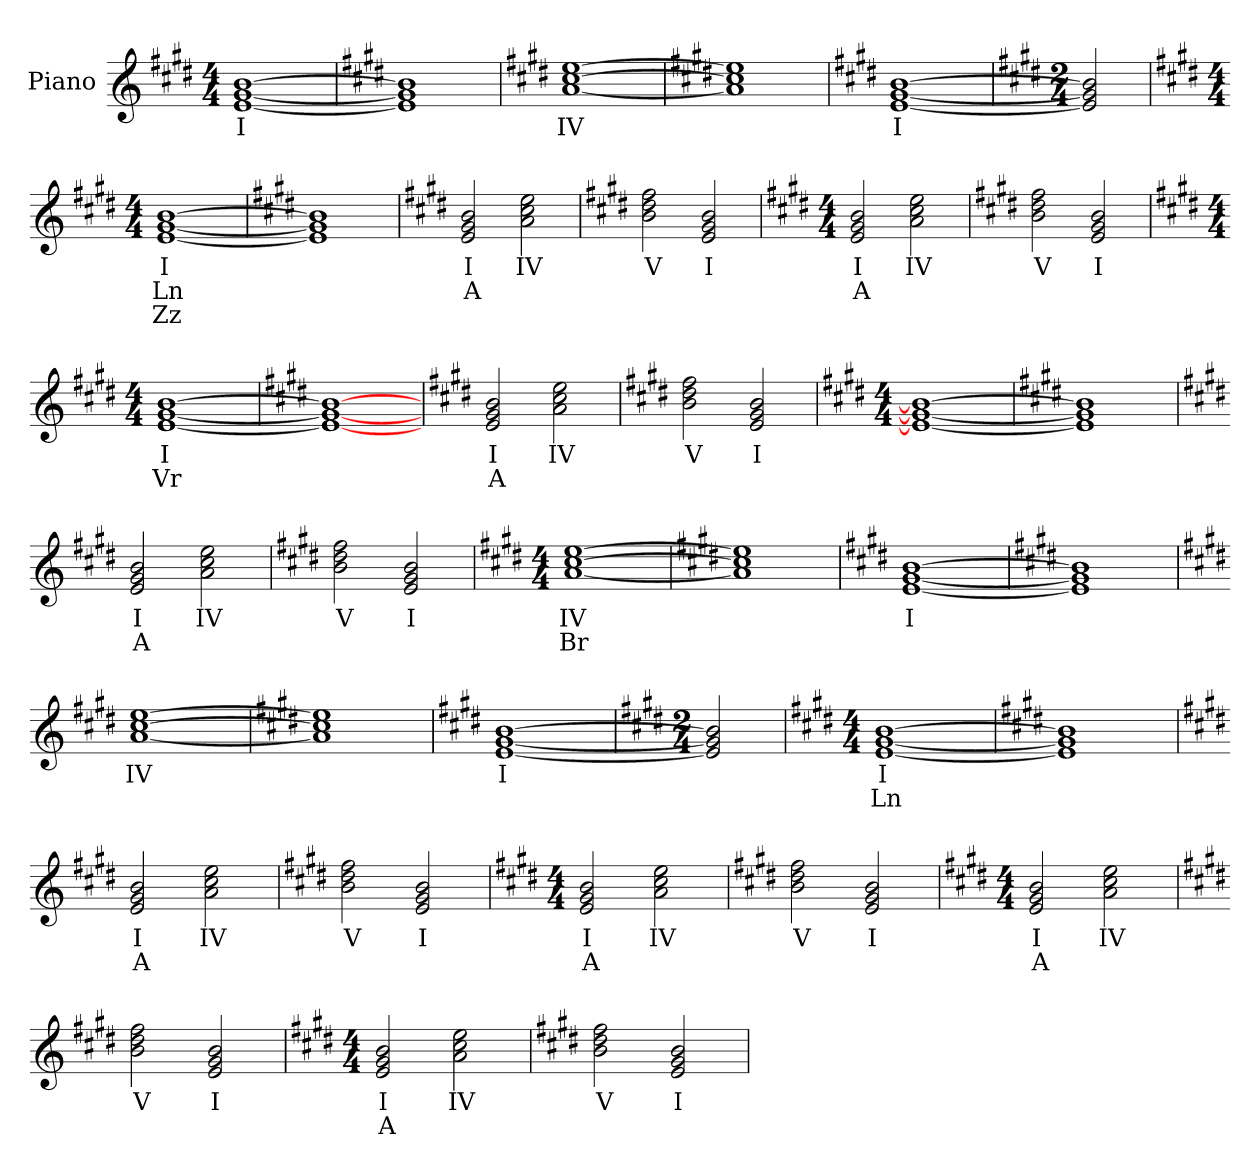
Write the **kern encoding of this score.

**kern	**text	**text	**text
*part1	*part1	*part1	*part1
*staff1	*staff1	*staff1	*staff1
*I"Piano	*	*	*
*I'Pno	*	*	*
*k[f#c#g#d#]	*	*	*
*E:	*	*	*
*M4/4	*	*	*
=	=	=	=
[1e [1g# [1b	I	.	.
=	=	=	=
*k[f#c#g#d#]	*	*	*
*E:	*	*	*
1e] 1g#] 1b]	.	.	.
=	=	=	=
*k[f#c#g#d#]	*	*	*
*E:	*	*	*
[1a [1cc# [1ee	IV	.	.
=	=	=	=
*k[f#c#g#d#]	*	*	*
*E:	*	*	*
1a] 1cc#] 1ee]	.	.	.
=	=	=	=
*k[f#c#g#d#]	*	*	*
*E:	*	*	*
[1e [1g# [1b	I	.	.
=	=	=	=
*k[f#c#g#d#]	*	*	*
*E:	*	*	*
*M2/4	*	*	*
2e] 2g#] 2b]	.	.	.
=	=	=	=
*k[f#c#g#d#]	*	*	*
*E:	*	*	*
*M4/4	*	*	*
[1e [1g# [1b	I	Ln	Zz
=	=	=	=
*k[f#c#g#d#]	*	*	*
*E:	*	*	*
1e] 1g#] 1b]	.	.	.
=	=	=	=
*k[f#c#g#d#]	*	*	*
*E:	*	*	*
2e 2g# 2b	I	A	.
2a 2cc# 2ee	IV	.	.
=	=	=	=
*k[f#c#g#d#]	*	*	*
*E:	*	*	*
2b 2dd# 2ff#	V	.	.
2e 2g# 2b	I	.	.
=	=	=	=
*k[f#c#g#d#]	*	*	*
*E:	*	*	*
*M4/4	*	*	*
2e 2g# 2b	I	A	.
2a 2cc# 2ee	IV	.	.
=	=	=	=
*k[f#c#g#d#]	*	*	*
*E:	*	*	*
2b 2dd# 2ff#	V	.	.
2e 2g# 2b	I	.	.
=	=	=	=
*k[f#c#g#d#]	*	*	*
*E:	*	*	*
*M4/4	*	*	*
[1e [1g# [1b	I	Vr	.
=	=	=	=
*k[f#c#g#d#]	*	*	*
*E:	*	*	*
1e_ 1g#_ 1b_	.	.	.
=	=	=	=
*k[f#c#g#d#]	*	*	*
*E:	*	*	*
2e 2g# 2b	I	A	.
2a 2cc# 2ee	IV	.	.
=	=	=	=
*k[f#c#g#d#]	*	*	*
*E:	*	*	*
2b 2dd# 2ff#	V	.	.
2e 2g# 2b	I	.	.
=	=	=	=
*k[f#c#g#d#]	*	*	*
*E:	*	*	*
*M4/4	*	*	*
1e_ 1g#_ 1b_	.	.	.
=	=	=	=
*k[f#c#g#d#]	*	*	*
*E:	*	*	*
1e] 1g#] 1b]	.	.	.
=	=	=	=
*k[f#c#g#d#]	*	*	*
*E:	*	*	*
2e 2g# 2b	I	A	.
2a 2cc# 2ee	IV	.	.
=	=	=	=
*k[f#c#g#d#]	*	*	*
*E:	*	*	*
2b 2dd# 2ff#	V	.	.
2e 2g# 2b	I	.	.
=	=	=	=
*k[f#c#g#d#]	*	*	*
*E:	*	*	*
*M4/4	*	*	*
[1a [1cc# [1ee	IV	Br	.
=	=	=	=
*k[f#c#g#d#]	*	*	*
*E:	*	*	*
1a] 1cc#] 1ee]	.	.	.
=	=	=	=
*k[f#c#g#d#]	*	*	*
*E:	*	*	*
[1e [1g# [1b	I	.	.
=	=	=	=
*k[f#c#g#d#]	*	*	*
*E:	*	*	*
1e] 1g#] 1b]	.	.	.
=	=	=	=
*k[f#c#g#d#]	*	*	*
*E:	*	*	*
[1a [1cc# [1ee	IV	.	.
=	=	=	=
*k[f#c#g#d#]	*	*	*
*E:	*	*	*
1a] 1cc#] 1ee]	.	.	.
=	=	=	=
*k[f#c#g#d#]	*	*	*
*E:	*	*	*
[1e [1g# [1b	I	.	.
=	=	=	=
*k[f#c#g#d#]	*	*	*
*E:	*	*	*
*M2/4	*	*	*
2e] 2g#] 2b]	.	.	.
=	=	=	=
*k[f#c#g#d#]	*	*	*
*E:	*	*	*
*M4/4	*	*	*
[1e [1g# [1b	I	Ln	.
=	=	=	=
*k[f#c#g#d#]	*	*	*
*E:	*	*	*
1e] 1g#] 1b]	.	.	.
=	=	=	=
*k[f#c#g#d#]	*	*	*
*E:	*	*	*
2e 2g# 2b	I	A	.
2a 2cc# 2ee	IV	.	.
=	=	=	=
*k[f#c#g#d#]	*	*	*
*E:	*	*	*
2b 2dd# 2ff#	V	.	.
2e 2g# 2b	I	.	.
=	=	=	=
*k[f#c#g#d#]	*	*	*
*E:	*	*	*
*M4/4	*	*	*
2e 2g# 2b	I	A	.
2a 2cc# 2ee	IV	.	.
=	=	=	=
*k[f#c#g#d#]	*	*	*
*E:	*	*	*
2b 2dd# 2ff#	V	.	.
2e 2g# 2b	I	.	.
=	=	=	=
*k[f#c#g#d#]	*	*	*
*E:	*	*	*
*M4/4	*	*	*
2e 2g# 2b	I	A	.
2a 2cc# 2ee	IV	.	.
=	=	=	=
*k[f#c#g#d#]	*	*	*
*E:	*	*	*
2b 2dd# 2ff#	V	.	.
2e 2g# 2b	I	.	.
=	=	=	=
*k[f#c#g#d#]	*	*	*
*E:	*	*	*
*M4/4	*	*	*
2e 2g# 2b	I	A	.
2a 2cc# 2ee	IV	.	.
=	=	=	=
*k[f#c#g#d#]	*	*	*
*E:	*	*	*
2b 2dd# 2ff#	V	.	.
2e 2g# 2b	I	.	.
=	=	=	=
*-	*-	*-	*-
